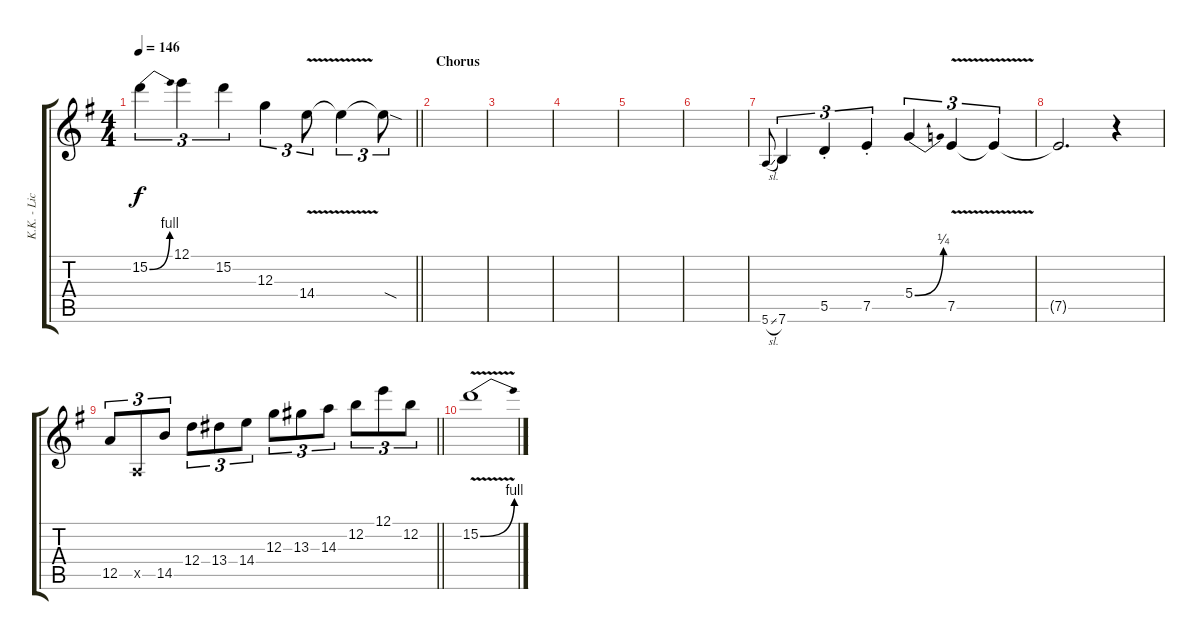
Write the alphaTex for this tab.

\track ("K.K. - Licks" "K.K. - Lic") {instrument distortionguitar}
\staff {score tabs}
\tuning (E4 B3 G3 D3 A2 E2) {hide}
\ts (4 4)
\tempo 146
\clef g2
\barLineRight lightlight
\ks eminor
15.2{be (bend 0 0 60 4) t}.4{tu (3 2) dy f} 12.1.4{tu (3 2)} 15.2.4{tu (3 2)} 12.3.4{tu (3 2)} 14.4{v}.8{tu (3 2)} 14.4{t}.4{tu (3 2)} 14.4{sod t}.8{tu (3 2)} |
\section ("" "Chorus")
|
|
|
|
|
5.6{sl}.8{gr onbeat} 7.6.4{tu (3 2)} 5.5{st}.4{tu (3 2)} 7.5{st}.4{tu (3 2)} 5.4{be (bend 0 0 60 1)}.4{tu (3 2)} 7.5{v}.4{tu (3 2)} 7.5{t}.4{tu (3 2)} |
7.5{t}.2{d} r.4 |
\barLineRight lightlight
12.5.8{tu (3 2)} 0.5{x}.8{tu (3 2)} 14.5.8{tu (3 2)} 12.4.8{tu (3 2)} 13.4.8{tu (3 2)} 14.4.8{tu (3 2)} 12.3.8{tu (3 2)} 13.3.8{tu (3 2)} 14.3.8{tu (3 2)} 12.2.8{tu (3 2)} 12.1.8{tu (3 2)} 12.2.8{tu (3 2)} |
15.2{be (bend 0 0 60 4) v}.1
